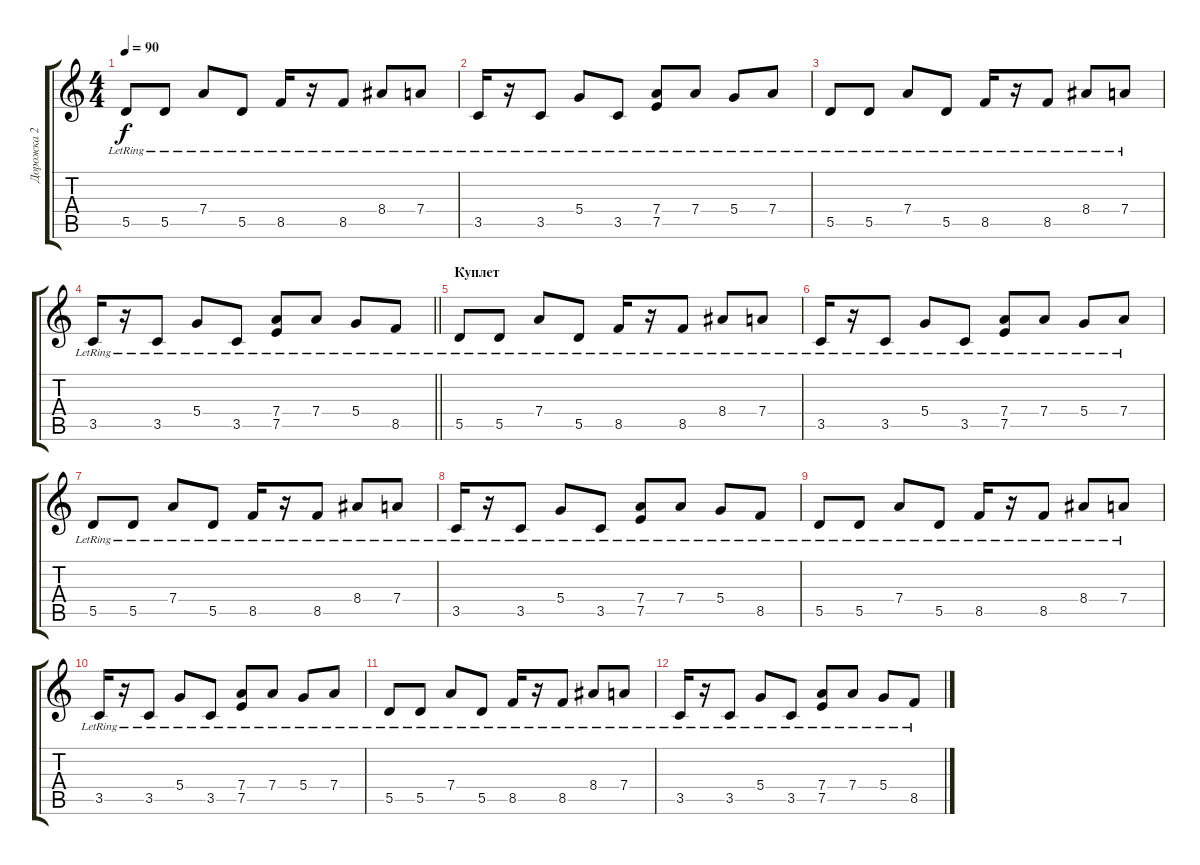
\track ("Дорожка 2" "Дорожка 2") {instrument acousticguitarsteel}
\staff {score tabs}
\tuning (E4 B3 G3 D3 A2 E2) {hide}
\ts (4 4)
\tempo 90
\clef g2
\ks c
5.5{lr}.8{dy f} 5.5{lr}.8 7.4{lr}.8 5.5{lr}.8 8.5{lr}.16 r.16 8.5{lr}.8 8.4{lr}.8 7.4{lr}.8 |
3.5{lr}.16 r.16 3.5{lr}.8 5.4{lr}.8 3.5{lr}.8 (7.4{lr} 7.5{lr}).8 7.4{lr}.8 5.4{lr}.8 7.4{lr}.8 |
5.5{lr}.8 5.5{lr}.8 7.4{lr}.8 5.5{lr}.8 8.5{lr}.16 r.16 8.5{lr}.8 8.4{lr}.8 7.4{lr}.8 |
\barLineRight lightlight
3.5{lr}.16 r.16 3.5{lr}.8 5.4{lr}.8 3.5{lr}.8 (7.4{lr} 7.5{lr}).8 7.4{lr}.8 5.4{lr}.8 8.5{lr}.8 |
\section ("" "Куплет")
5.5{lr}.8 5.5{lr}.8 7.4{lr}.8 5.5{lr}.8 8.5{lr}.16 r.16 8.5{lr}.8 8.4{lr}.8 7.4{lr}.8 |
3.5{lr}.16 r.16 3.5{lr}.8 5.4{lr}.8 3.5{lr}.8 (7.4{lr} 7.5{lr}).8 7.4{lr}.8 5.4{lr}.8 7.4{lr}.8 |
5.5{lr}.8 5.5{lr}.8 7.4{lr}.8 5.5{lr}.8 8.5{lr}.16 r.16 8.5{lr}.8 8.4{lr}.8 7.4{lr}.8 |
3.5{lr}.16 r.16 3.5{lr}.8 5.4{lr}.8 3.5{lr}.8 (7.4{lr} 7.5{lr}).8 7.4{lr}.8 5.4{lr}.8 8.5{lr}.8 |
5.5{lr}.8 5.5{lr}.8 7.4{lr}.8 5.5{lr}.8 8.5{lr}.16 r.16 8.5{lr}.8 8.4{lr}.8 7.4{lr}.8 |
3.5{lr}.16 r.16 3.5{lr}.8 5.4{lr}.8 3.5{lr}.8 (7.4{lr} 7.5{lr}).8 7.4{lr}.8 5.4{lr}.8 7.4{lr}.8 |
5.5{lr}.8 5.5{lr}.8 7.4{lr}.8 5.5{lr}.8 8.5{lr}.16 r.16 8.5{lr}.8 8.4{lr}.8 7.4{lr}.8 |
3.5{lr}.16 r.16 3.5{lr}.8 5.4{lr}.8 3.5{lr}.8 (7.4{lr} 7.5{lr}).8 7.4{lr}.8 5.4{lr}.8 8.5{lr}.8
